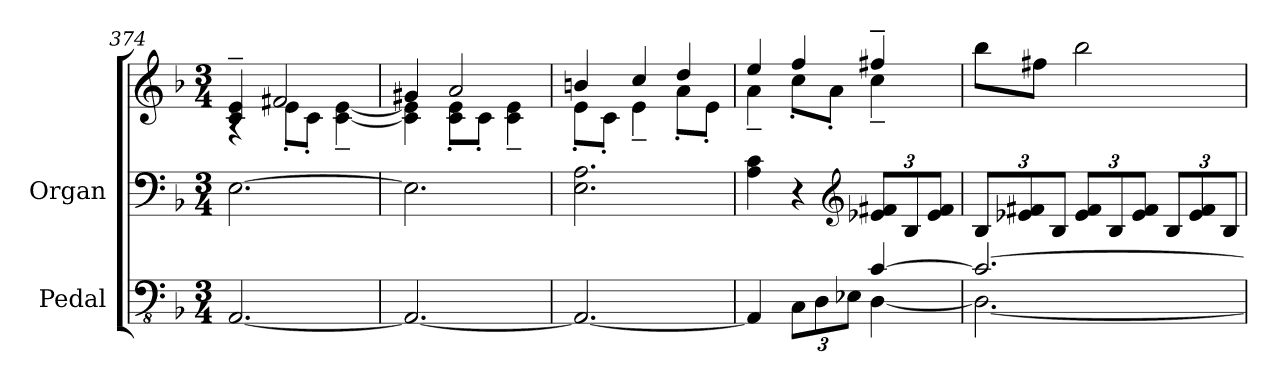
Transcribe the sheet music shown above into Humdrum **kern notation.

**kern	**kern	**kern
*part2	*part1	*part1
*staff3	*staff2	*staff1
*I"Pedal	*I"Organ	*
*clefFv4	*clefF4	*clefG2
*k[b-]	*k[b-]	*k[b-]
*M3/4	*M3/4	*M3/4
=374	=374	=374
*	*	*^
[2.AAA/	[2.E\	4c/~ 4e/~	4rA
.	.	2f#X/	8e'\L
.	.	.	8c'\J
.	.	.	[4c\~ [4e\~
=375	=375	=375	=375
2.AAA/_	2.E\]	4g#X/	4c\] 4e\]
.	.	2a/	8c\' 8e\'L
.	.	.	8c'\J
.	.	.	4c\~ 4e\~
=376	=376	=376	=376
2.AAA/_	2.E\ 2.A\	4bn/	8e'\L
.	.	.	8c'\J
.	.	4cc/	4e~\
.	.	4dd/	8a'\L
.	.	.	8e'\J
=377	=377	=377	=377
*^	*	*	*
4AAA/]	2ryy	4A\ 4c\	4ee/	4a~\
*Xbrackettup	*	*	*	*
12CC\L	.	4r	4ff/	8cc'\L
12DD\	.	.	.	.
.	.	.	.	8a'\J
12EE-X\J	.	.	.	.
*	*	*clefG2	*	*
*	*	*Xbrackettup	*	*
[4C/	[4DD\	12e-X/ 12f#X/L	4ff#X~/	4cc~\
.	.	12B-/	.	.
.	.	12e-/ 12f#/J	.	.
*	*	*	*v	*v
!!LO:LB:g=z
=378	=378	=378	=378
2.C/_	2.DD\_	12B-/L	8bb-\L
.	.	12e-X/ 12f#X/	.
.	.	.	8ff#X\J
.	.	12B-/J	.
.	.	12e-/ 12f#/L	2bb-\
.	.	12B-/	.
.	.	12e-/ 12f#/J	.
.	.	12B-/L	.
.	.	12e-/ 12f#/	.
.	.	12B-/J	.
*v	*v	*	*
=	=	=
*-	*-	*-
